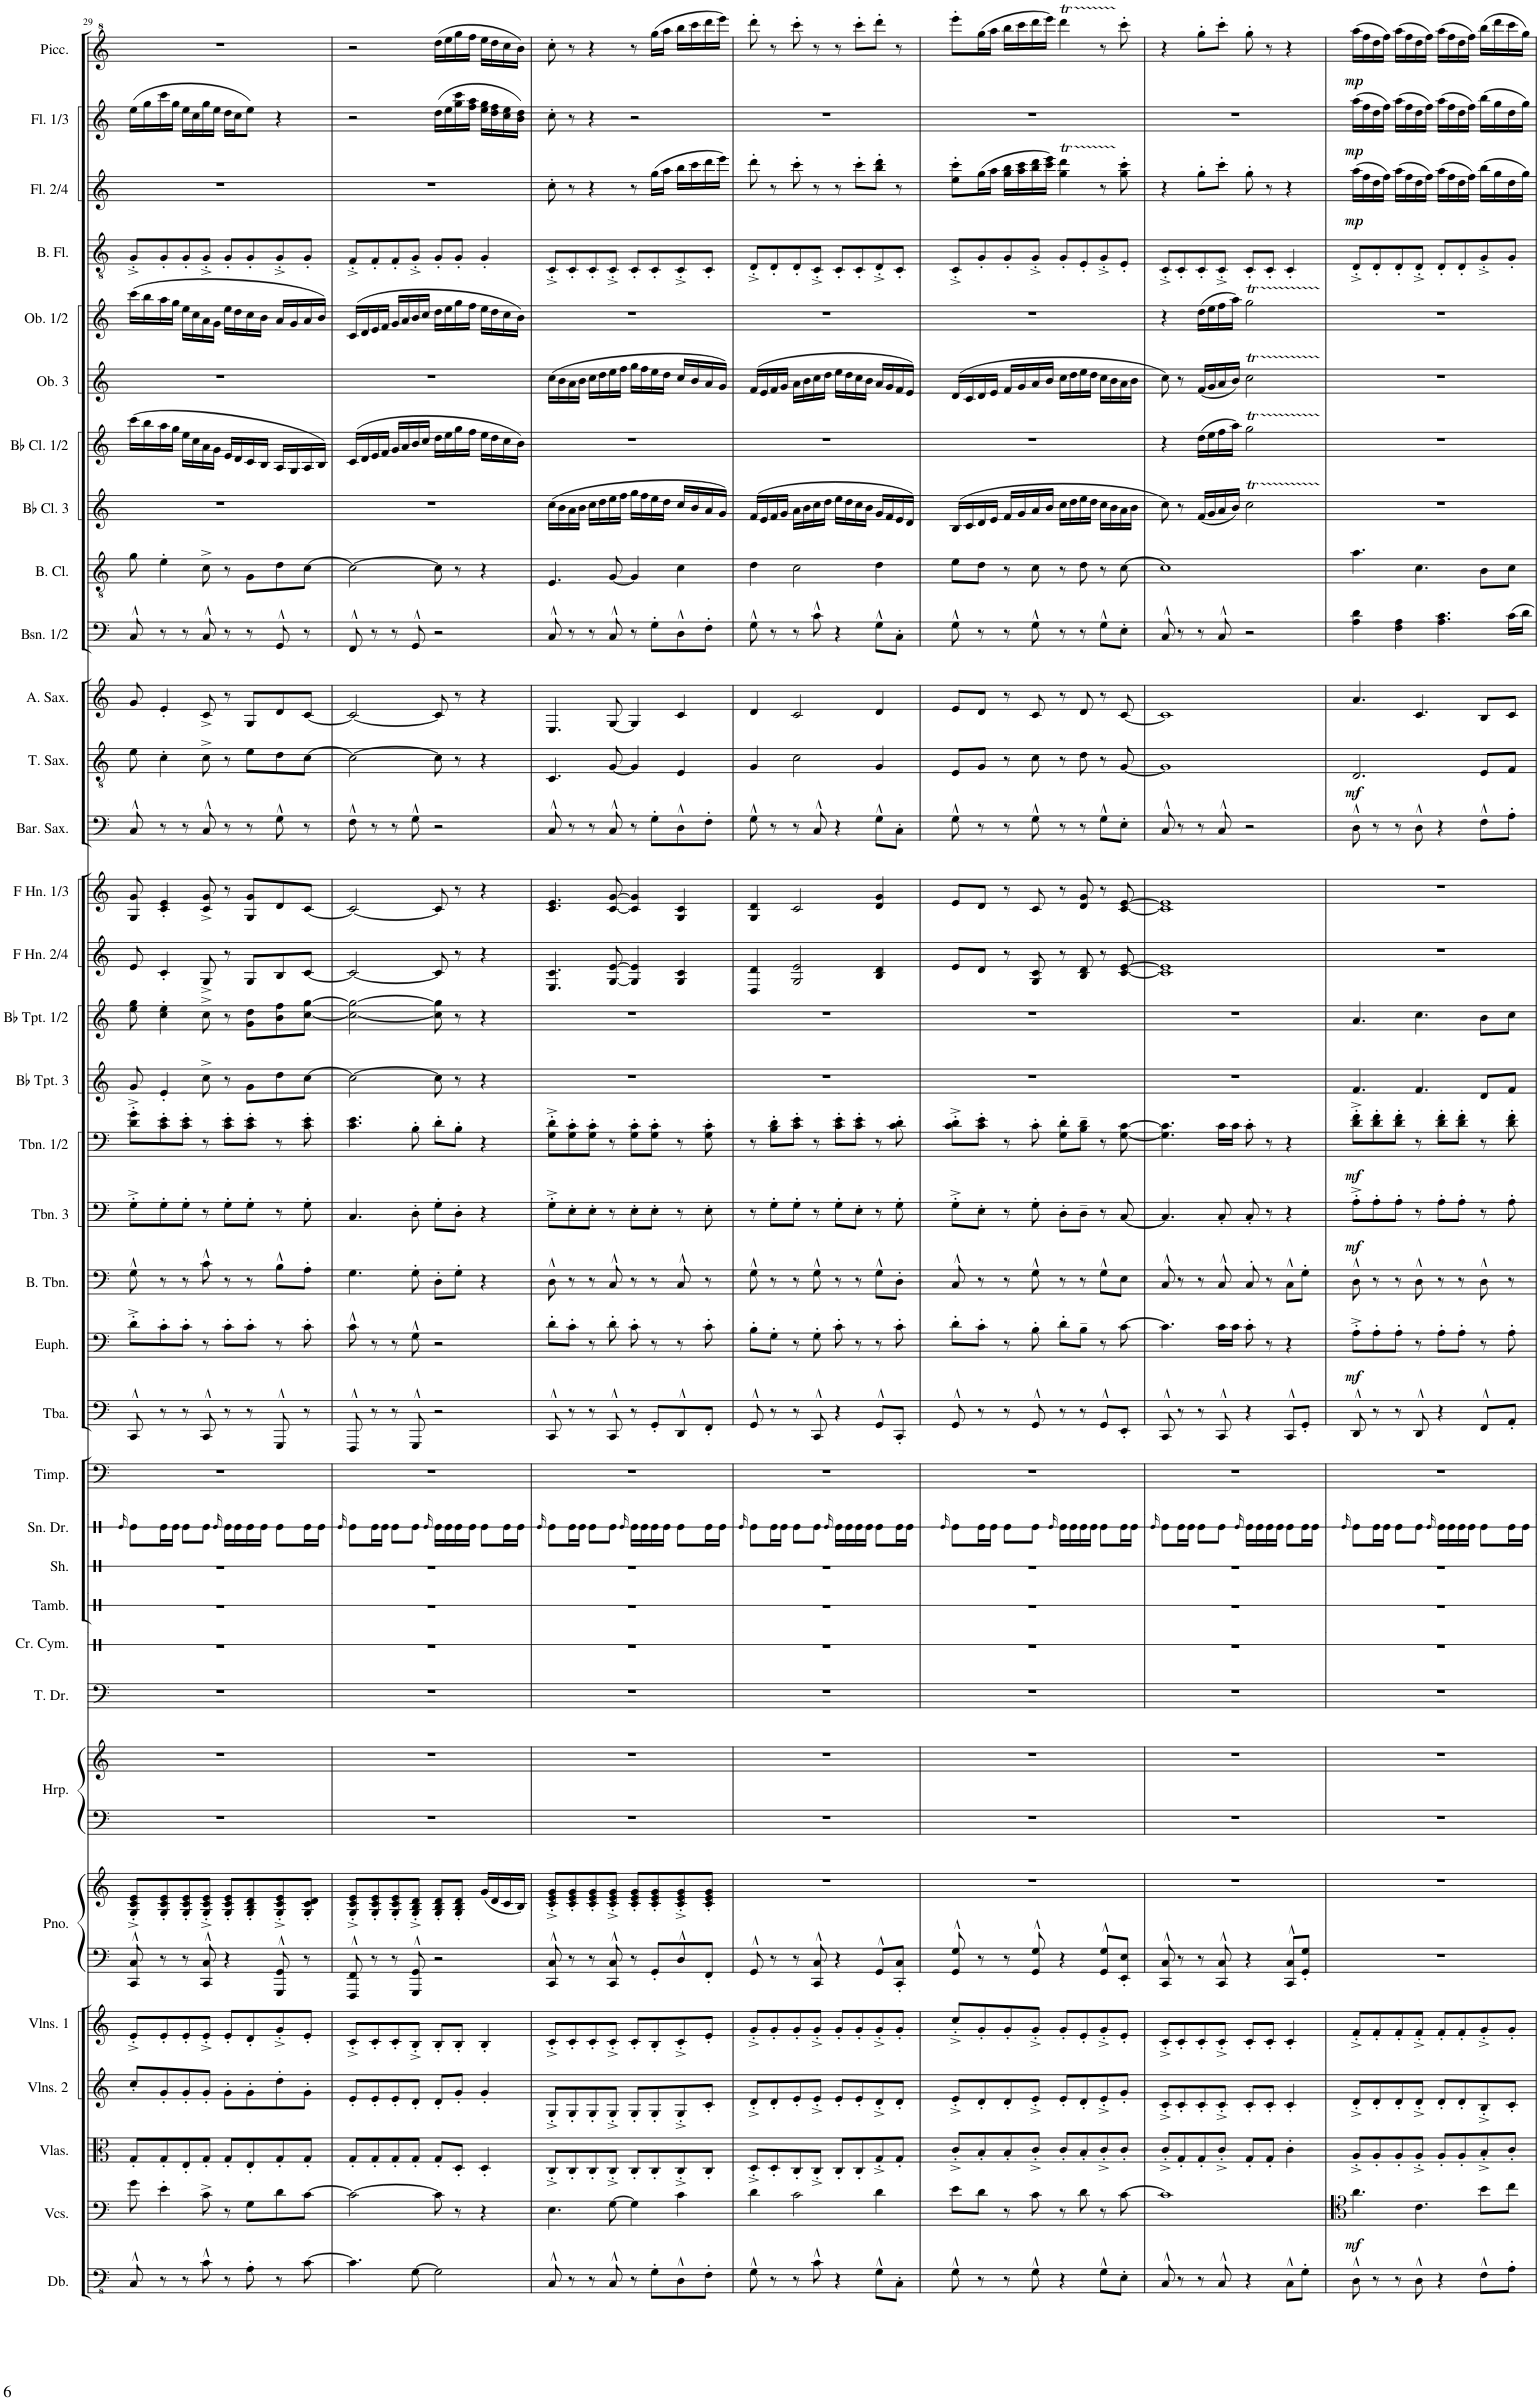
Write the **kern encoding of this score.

**kern	**kern	**dynam	**kern	**kern	**kern	**kern	**kern	**kern	**kern	**kern	**kern	**kern	**kern	**kern	**kern	**kern	**kern	**dynam	**kern	**kern	**dynam	**kern	**dynam	**kern	**kern	**kern	**kern	**kern	**kern	**dynam	**kern	**kern	**kern	**kern	**kern	**kern	**kern	**kern	**kern	**dynam	**kern	**dynam	**kern	**dynam
*part35	*part34	*part34	*part33	*part32	*part31	*part30	*part30	*part29	*part29	*part28	*part27	*part26	*part25	*part24	*part23	*part22	*part21	*part21	*part20	*part19	*part19	*part18	*part18	*part17	*part16	*part15	*part14	*part13	*part12	*part12	*part11	*part10	*part9	*part8	*part7	*part6	*part5	*part4	*part3	*part3	*part2	*part2	*part1	*part1
*staff37	*staff36	*staff36	*staff35	*staff34	*staff33	*staff32	*staff31	*staff30	*staff29	*staff28	*staff27	*staff26	*staff25	*staff24	*staff23	*staff22	*staff21	*staff21	*staff20	*staff19	*staff19	*staff18	*staff18	*staff17	*staff16	*staff15	*staff14	*staff13	*staff12	*staff12	*staff11	*staff10	*staff9	*staff8	*staff7	*staff6	*staff5	*staff4	*staff3	*staff3	*staff2	*staff2	*staff1	*staff1
*I"Double Bass  (Opt. Electric Bass)	*I"Violoncellos	*	*I"Violas	*I"Violins 2	*I"Violins 1	*I"Piano	*	*I"Harp	*	*I"Taiko Drums	*I"Crash Cymbal	*I"Tambourine	*I"Shaker	*I"Snare Drum	*I"Timpani	*I"Tuba	*I"Euphonium	*	*I"Bass Trombone	*I"Trombone 3	*	*I"Trombone 1/2	*	*I"Bb Trumpet 3	*I"Bb Trumpet 1/2	*I"F Horn 2/4	*I"F Horn 1/3	*I"Baritone Saxophone	*I"Tenor Saxophone	*	*I"Alto Saxophone	*I"Bassoon 1/2	*I"Bass Clarinet	*I"Bb Clarinet 3	*I"Bb Clarinet 1/2	*I"Oboe 3	*I"Oboe 1/2	*I"Bass Flute	*I"Flute 2/4	*	*I"Flute 1/3	*	*I"Piccolo	*
*I'Db.	*I'Vcs.	*	*I'Vlas.	*I'Vlns. 2	*I'Vlns. 1	*I'Pno.	*	*I'Hrp.	*	*I'T. Dr.	*I'Cr. Cym.	*I'Tamb.	*I'Sh.	*I'Sn. Dr.	*I'Timp.	*I'Tba.	*I'Euph.	*	*I'B. Tbn.	*I'Tbn. 3	*	*I'Tbn. 1/2	*	*I'Bb Tpt. 3	*I'Bb Tpt. 1/2	*I'F Hn. 2/4	*I'F Hn. 1/3	*I'Bar. Sax.	*I'T. Sax.	*	*I'A. Sax.	*I'Bsn. 1/2	*I'B. Cl.	*I'Bb Cl. 3	*I'Bb Cl. 1/2	*I'Ob. 3	*I'Ob. 1/2	*I'B. Fl.	*I'Fl. 2/4	*	*I'Fl. 1/3	*	*I'Picc.	*
!!LO:PB:g=z
*clefFv4	*clefF4	*	*clefC3	*clefG2	*clefG2	*clefF4	*clefG2	*clefF4	*clefG2	*clefF4	*clefX	*clefX	*clefX	*clefX	*clefF4	*clefF4	*clefF4	*	*clefF4	*clefF4	*	*clefF4	*	*clefG2	*clefG2	*clefG2	*clefG2	*clefF4	*clefGv2	*	*clefG2	*clefF4	*clefGv2	*clefG2	*clefG2	*clefG2	*clefG2	*clefGv2	*clefG2	*	*clefG2	*	*clefG^2	*
*	*	*	*	*	*	*	*	*	*	*	*	*	*	*	*	*	*	*	*	*	*	*	*	*ITrd1c2	*ITrd1c2	*ITrd4c7	*ITrd4c7	*ITrd12c21	*ITrd8c14	*	*ITrd5c9	*	*ITrd8c14	*ITrd1c2	*ITrd1c2	*	*	*	*	*	*	*	*ITrd-7c-12	*
*k[]	*k[]	*	*k[]	*k[]	*k[]	*k[]	*k[]	*k[]	*k[]	*k[]	*k[]	*k[]	*k[]	*k[]	*k[]	*k[]	*k[]	*	*k[]	*k[]	*	*k[]	*	*k[]	*k[]	*k[]	*k[]	*k[]	*k[]	*	*k[]	*k[]	*k[]	*k[]	*k[]	*k[]	*k[]	*k[]	*k[]	*	*k[]	*	*k[]	*
*M4/4	*M4/4	*	*M4/4	*M4/4	*M4/4	*M4/4	*M4/4	*M4/4	*M4/4	*M4/4	*M4/4	*M4/4	*M4/4	*M4/4	*M4/4	*M4/4	*M4/4	*	*M4/4	*M4/4	*	*M4/4	*	*M4/4	*M4/4	*M4/4	*M4/4	*M4/4	*M4/4	*	*M4/4	*M4/4	*M4/4	*M4/4	*M4/4	*M4/4	*M4/4	*M4/4	*M4/4	*	*M4/4	*	*M4/4	*
=29	=29	=29	=29	=29	=29	=29	=29	=29	=29	=29	=29	=29	=29	=29	=29	=29	=29	=29	=29	=29	=29	=29	=29	=29	=29	=29	=29	=29	=29	=29	=29	=29	=29	=29	=29	=29	=29	=29	=29	=29	=29	=29	=29	=29
.	.	.	.	.	.	.	.	.	.	.	.	.	.	16qRe/	.	.	.	.	.	.	.	.	.	.	.	.	.	.	.	.	.	.	.	.	.	.	.	.	.	.	.	.	.	.
8CC^^/	8g\	.	8G'/L	8cc'/L	8e'^/L	8CC/^^ 8C/^^	8G/'^ 8c/'^ 8e/'^L	1r	1r	1r	1r	1r	1r	8Re\L	1r	8CC^^/	8d'^\L	.	8G^^\	8G'^\L	.	8d\'^ 8g\'^L	.	8g/	8ee\ 8gg\	8e/	8G/ 8g/	8C^^/	8e\	.	8g/	8C^^/	8g\	1r	(16ccc\LL	1r	(16ccc\LL	8G'^/L	1r	.	(16ee\LL	.	1r	.
.	.	.	.	.	.	.	.	.	.	.	.	.	.	.	.	.	.	.	.	.	.	.	.	.	.	.	.	.	.	.	.	.	.	.	16bb\	.	16bb\	.	.	.	16gg\	.	.	.
8r	4e'\	.	8G'/	8g'/	8e'/	8r	8G/' 8c/' 8e/'	.	.	.	.	.	.	16Re\L	.	8r	8c'\	.	8r	8G'\	.	8c\' 8e\'	.	4e'/	4cc\' 4ee\'	4c'/	4c/' 4e/'	8r	4c'\	.	4e'/	8r	4e'\	.	16aa\	.	16aa\	8G'/	.	.	16ccc\	.	.	.
.	.	.	.	.	.	.	.	.	.	.	.	.	.	16Re\JJ	.	.	.	.	.	.	.	.	.	.	.	.	.	.	.	.	.	.	.	.	16gg\JJ	.	16gg\JJ	.	.	.	16gg\JJ	.	.	.
8r	.	.	8E'/	8g'/	8e'/	8r	8G/' 8c/' 8e/'	.	.	.	.	.	.	8Re\L	.	8r	8c'\J	.	8r	8G'\J	.	8c\' 8e\'J	.	.	.	.	.	8r	.	.	.	8r	.	.	16ee\LL	.	16ee\LL	8G'/	.	.	16ee\LL	.	.	.
.	.	.	.	.	.	.	.	.	.	.	.	.	.	.	.	.	.	.	.	.	.	.	.	.	.	.	.	.	.	.	.	.	.	.	16cc\	.	16cc\	.	.	.	16cc\	.	.	.
8C^^\	8c^\	.	8G'/J	8g'/J	8e'^/J	8CC/^^ 8C/^^	8G/'^ 8c/'^ 8e/'^J	.	.	.	.	.	.	8Re\J	.	8CC^^/	8r	.	8c^^\	8r	.	8r	.	8cc^\	8cc^\	8G^/	8c/^ 8g/^	8C^^/	8c^\	.	8c^/	8C^^/	8c^\	.	16a\	.	16a\	8G'^/J	.	.	16gg\	.	.	.
.	.	.	.	.	.	.	.	.	.	.	.	.	.	.	.	.	.	.	.	.	.	.	.	.	.	.	.	.	.	.	.	.	.	.	16g\JJ	.	16g\JJ	.	.	.	16ee\JJ	.	.	.
.	.	.	.	.	.	.	.	.	.	.	.	.	.	16qRe/	.	.	.	.	.	.	.	.	.	.	.	.	.	.	.	.	.	.	.	.	.	.	.	.	.	.	.	.	.	.
8r	8r	.	8G'/L	8g'\L	8e'/L	4r	8G/' 8c/' 8e/'L	.	.	.	.	.	.	16Re\LL	.	8r	8c'\L	.	8r	8G'\L	.	8c\' 8e\'L	.	8r	8r	8r	8r	8r	8r	.	8r	8r	8r	.	16e/LL	.	16ee\LL	8G'/L	.	.	16dd\LL	.	.	.
.	.	.	.	.	.	.	.	.	.	.	.	.	.	16Re\	.	.	.	.	.	.	.	.	.	.	.	.	.	.	.	.	.	.	.	.	16d/	.	16dd\	.	.	.	16cc\J	.	.	.
8AA'\	8G\L	.	8E'/	8g'\	8d'/	.	8G/' 8B/' 8d/'	.	.	.	.	.	.	16Re\	.	8r	8c'\J	.	8r	8G'\J	.	8c\' 8e\'J	.	8g\L	8g\ 8dd\L	8G/L	8G/ 8g/L	8r	8e\L	.	8G/L	8r	8G\L	.	16c/	.	16cc\	8G'/	.	.	8ee\J)	.	.	.
.	.	.	.	.	.	.	.	.	.	.	.	.	.	16Re\JJ	.	.	.	.	.	.	.	.	.	.	.	.	.	.	.	.	.	.	.	.	16B/JJ	.	16b\JJ	.	.	.	.	.	.	.
8r	8d\	.	8G'/	8dd'\	8g'^/	8GGG/^^ 8GG/^^	8G/'^ 8c/'^ 8e/'^	.	.	.	.	.	.	8Re\L	.	8GGG^^/	8r	.	8B^^\L	8r	.	8r	.	8dd\	8b\ 8ff\	8B/	8d/	8G^^\	8d\	.	8d/	8GG^^/	8d\	.	16A/LL	.	16a/LL	8G'^/	.	.	4r	.	.	.
.	.	.	.	.	.	.	.	.	.	.	.	.	.	.	.	.	.	.	.	.	.	.	.	.	.	.	.	.	.	.	.	.	.	.	16G/	.	16g/	.	.	.	.	.	.	.
[8C\	[8c\J	.	8G'/J	8g'\J	8e'/J	8r	8G/' 8c/' 8d/'J	.	.	.	.	.	.	16Re\L	.	8r	8c'\	.	8A'\J	8G'\	.	8c\' 8e\'	.	[8cc\J	[8cc\ [8gg\J	[8c/J	[8c/J	8r	[8c\J	.	[8c/J	8r	[8c\J	.	16A/	.	16a/	8G'/J	.	.	.	.	.	.
.	.	.	.	.	.	.	.	.	.	.	.	.	.	16Re\JJ	.	.	.	.	.	.	.	.	.	.	.	.	.	.	.	.	.	.	.	.	16B/JJ)	.	16b/JJ)	.	.	.	.	.	.	.
=30	=30	=30	=30	=30	=30	=30	=30	=30	=30	=30	=30	=30	=30	=30	=30	=30	=30	=30	=30	=30	=30	=30	=30	=30	=30	=30	=30	=30	=30	=30	=30	=30	=30	=30	=30	=30	=30	=30	=30	=30	=30	=30	=30	=30
.	.	.	.	.	.	.	.	.	.	.	.	.	.	16qRe/	.	.	.	.	.	.	.	.	.	.	.	.	.	.	.	.	.	.	.	.	.	.	.	.	.	.	.	.	.	.
4.C\]	2c\_	.	8G'/L	8e'/L	8c'^/L	8FFF/^^ 8FF/^^	8G/'^ 8c/'^ 8e/'^L	1r	1r	1r	1r	1r	1r	8Re\L	1r	8FFF^^/	8c^^\	.	4.G\	4.C/	.	4.c\ 4.e\	.	2cc\_	2cc\_ 2gg\_	2c/_	2c/_	8F^^\	2c\_	.	2c/_	8FF^^/	2c\_	1r	(16c/LL	1r	(16c/LL	8F'^/L	1r	.	2r	.	2r	.
.	.	.	.	.	.	.	.	.	.	.	.	.	.	.	.	.	.	.	.	.	.	.	.	.	.	.	.	.	.	.	.	.	.	.	16d/	.	16d/	.	.	.	.	.	.	.
.	.	.	8G'/	8e'/	8c'/	8r	8G/' 8c/' 8e/'	.	.	.	.	.	.	16Re\L	.	8r	8r	.	.	.	.	.	.	.	.	.	.	8r	.	.	.	8r	.	.	16e/	.	16e/	8F'/	.	.	.	.	.	.
.	.	.	.	.	.	.	.	.	.	.	.	.	.	16Re\JJ	.	.	.	.	.	.	.	.	.	.	.	.	.	.	.	.	.	.	.	.	16f/JJ	.	16f/JJ	.	.	.	.	.	.	.
.	.	.	8G'/	8e'/	8c'/	8r	8G/' 8c/' 8e/'	.	.	.	.	.	.	8Re\L	.	8r	8r	.	.	.	.	.	.	.	.	.	.	8r	.	.	.	8r	.	.	16g/LL	.	16g/LL	8F'/	.	.	.	.	.	.
.	.	.	.	.	.	.	.	.	.	.	.	.	.	.	.	.	.	.	.	.	.	.	.	.	.	.	.	.	.	.	.	.	.	.	16a/	.	16a/	.	.	.	.	.	.	.
[8GG\	.	.	8G'/J	8d'/J	8B'^/J	8GGG/^^ 8GG/^^	8G/'^ 8B/'^ 8d/'^J	.	.	.	.	.	.	8Re\J	.	8GGG^^/	8G^^\	.	8G'\	8D'\	.	8B'\	.	.	.	.	.	8G^^\	.	.	.	8GG^^/	.	.	16b/	.	16b/	8G'^/J	.	.	.	.	.	.
.	.	.	.	.	.	.	.	.	.	.	.	.	.	.	.	.	.	.	.	.	.	.	.	.	.	.	.	.	.	.	.	.	.	.	16cc/JJ	.	16cc/JJ	.	.	.	.	.	.	.
.	.	.	.	.	.	.	.	.	.	.	.	.	.	16qRe/	.	.	.	.	.	.	.	.	.	.	.	.	.	.	.	.	.	.	.	.	.	.	.	.	.	.	.	.	.	.
2GG\]	8c\]	.	8G'/L	8d'/L	8B'/L	2r	8G/' 8B/' 8d/'L	.	.	.	.	.	.	16Re\LL	.	2r	2r	.	8D'\L	8G'\L	.	8d'\L	.	8cc\]	8cc\] 8gg\]	8c/]	8c/]	2r	8c\]	.	8c/]	2r	8c\]	.	16dd\LL	.	16dd\LL	8G'/L	.	.	(16dd\LL	.	(16ddd\LL	.
.	.	.	.	.	.	.	.	.	.	.	.	.	.	16Re\	.	.	.	.	.	.	.	.	.	.	.	.	.	.	.	.	.	.	.	.	16ee\	.	16ee\	.	.	.	16ee\	.	16eee\	.
.	8r	.	8D'/J	8g'/J	8B'/J	.	8G/' 8B/' 8d/'J	.	.	.	.	.	.	16Re\	.	.	.	.	8G'\J	8D'\J	.	8B'\J	.	8r	8r	8r	8r	.	8r	.	8r	.	8r	.	16gg\	.	16gg\	8G'/J	.	.	16gg\ 16ccc\	.	16ggg\	.
.	.	.	.	.	.	.	.	.	.	.	.	.	.	16Re\JJ	.	.	.	.	.	.	.	.	.	.	.	.	.	.	.	.	.	.	.	.	16ff\JJ	.	16ff\JJ	.	.	.	16ff\ 16aa\JJ	.	16fff\JJ	.
.	4r	.	4D'/	4g'/	4B'/	.	(16g/LL	.	.	.	.	.	.	8Re\L	.	.	.	.	4r	4r	.	4r	.	4r	4r	4r	4r	.	4r	.	4r	.	4r	.	16ee\LL	.	16ee\LL	4G'/	.	.	16ee\ 16gg\LL	.	16eee\LL	.
.	.	.	.	.	.	.	16d/	.	.	.	.	.	.	.	.	.	.	.	.	.	.	.	.	.	.	.	.	.	.	.	.	.	.	.	16dd\	.	16dd\	.	.	.	16dd\ 16ff\	.	16ddd\	.
.	.	.	.	.	.	.	16c/	.	.	.	.	.	.	16Re\L	.	.	.	.	.	.	.	.	.	.	.	.	.	.	.	.	.	.	.	.	16cc\	.	16cc\	.	.	.	16cc\ 16ee\	.	16ccc\	.
.	.	.	.	.	.	.	16B/JJ)	.	.	.	.	.	.	16Re\JJ	.	.	.	.	.	.	.	.	.	.	.	.	.	.	.	.	.	.	.	.	16b\JJ)	.	16b\JJ)	.	.	.	16b\ 16dd\JJ)	.	16bb\JJ)	.
=31	=31	=31	=31	=31	=31	=31	=31	=31	=31	=31	=31	=31	=31	=31	=31	=31	=31	=31	=31	=31	=31	=31	=31	=31	=31	=31	=31	=31	=31	=31	=31	=31	=31	=31	=31	=31	=31	=31	=31	=31	=31	=31	=31	=31
.	.	.	.	.	.	.	.	.	.	.	.	.	.	16qRe/	.	.	.	.	.	.	.	.	.	.	.	.	.	.	.	.	.	.	.	.	.	.	.	.	.	.	.	.	.	.
8CC^^/	4.E\	.	8C'^/L	8G'^/L	8c'^/L	8CC/^^ 8C/^^	8c/'^ 8e/'^ 8g/'^L	1r	1r	1r	1r	1r	1r	8Re\L	1r	8CC^^/	8d'\L	.	8D^^\	8G'^\L	.	8G\'^ 8d\'^L	.	1r	1r	4.E/ 4.c/	4.c/ 4.e/	8C^^/	4.C/	.	4.E/	8C^^/	4.E/	(16cc\LL	1r	(16cc\LL	1r	8C'^/L	8cc'\	.	8cc'\	.	8ccc'\	.
.	.	.	.	.	.	.	.	.	.	.	.	.	.	.	.	.	.	.	.	.	.	.	.	.	.	.	.	.	.	.	.	.	.	16b\	.	16b\	.	.	.	.	.	.	.	.
8r	.	.	8C'/	8G'/	8c'/	8r	8c/' 8e/' 8g/'	.	.	.	.	.	.	16Re\L	.	8r	8c'\J	.	8r	8E'\	.	8G\' 8c\'	.	.	.	.	.	8r	.	.	.	8r	.	16a\	.	16a\	.	8C'/	8r	.	8r	.	8r	.
.	.	.	.	.	.	.	.	.	.	.	.	.	.	16Re\JJ	.	.	.	.	.	.	.	.	.	.	.	.	.	.	.	.	.	.	.	16b\JJ	.	16b\JJ	.	.	.	.	.	.	.	.
8r	.	.	8C'/	8G'/	8c'/	8r	8c/' 8e/' 8g/'	.	.	.	.	.	.	8Re\L	.	8r	8r	.	8r	8E'\J	.	8G\' 8c\'J	.	.	.	.	.	8r	.	.	.	8r	.	16cc\LL	.	16cc\LL	.	8C'/	4r	.	4r	.	4r	.
.	.	.	.	.	.	.	.	.	.	.	.	.	.	.	.	.	.	.	.	.	.	.	.	.	.	.	.	.	.	.	.	.	.	16dd\	.	16dd\	.	.	.	.	.	.	.	.
8CC^^/	[8G\	.	8C'^/J	8G'^/J	8c'^/J	8CC/^^ 8C/^^	8c/'^ 8e/'^ 8g/'^J	.	.	.	.	.	.	8Re\J	.	8CC^^/	8d'\	.	8C^^/	8r	.	8r	.	.	.	[8G/ [8e/	[8c/ [8g/	8C^^/	[8G/	.	[8G/	8C^^/	[8G/	16ee\	.	16ee\	.	8C'^/J	.	.	.	.	.	.
.	.	.	.	.	.	.	.	.	.	.	.	.	.	.	.	.	.	.	.	.	.	.	.	.	.	.	.	.	.	.	.	.	.	16ff\JJ	.	16ff\JJ	.	.	.	.	.	.	.	.
.	.	.	.	.	.	.	.	.	.	.	.	.	.	16qRe/	.	.	.	.	.	.	.	.	.	.	.	.	.	.	.	.	.	.	.	.	.	.	.	.	.	.	.	.	.	.
8r	4G\]	.	8C'/L	8G'/L	8c'/L	8r	8c/' 8e/' 8g/'L	.	.	.	.	.	.	16Re\LL	.	8r	8c'\	.	8r	8E'\L	.	8G\' 8c\'L	.	.	.	4G/] 4e/]	4c/] 4g/]	8r	4G/]	.	4G/]	8r	4G/]	16gg\LL	.	16gg\LL	.	8C'/L	8r	.	2r	.	8r	.
.	.	.	.	.	.	.	.	.	.	.	.	.	.	16Re\	.	.	.	.	.	.	.	.	.	.	.	.	.	.	.	.	.	.	.	16ff\	.	16ff\	.	.	.	.	.	.	.	.
8GG'\L	.	.	8C'/	8G'/	8B'/	8GG'/L	8c/' 8e/' 8g/'	.	.	.	.	.	.	16Re\	.	8GG'/L	8r	.	8r	8E'\J	.	8G\' 8c\'J	.	.	.	.	.	8G'\L	.	.	.	8G'\L	.	16ee\	.	16ee\	.	8C'/	(16gg\LL	.	.	.	(16ggg\LL	.
.	.	.	.	.	.	.	.	.	.	.	.	.	.	16Re\JJ	.	.	.	.	.	.	.	.	.	.	.	.	.	.	.	.	.	.	.	16dd\JJ	.	16dd\JJ	.	.	16aa\JJ	.	.	.	16aaa\JJ	.
8DD^^\	4c\	.	8C'^/	8G'^/	8c'^/	8D^^/	8c/'^ 8e/'^ 8g/'^	.	.	.	.	.	.	8Re\L	.	8DD^^/	8r	.	8C^^/	8r	.	8r	.	.	.	4G/ 4c/	4G/ 4c/	8D^^\	4E/	.	4c/	8D^^\	4c\	16cc/LL	.	16cc/LL	.	8C'^/	16bb\LL	.	.	.	16bbb\LL	.
.	.	.	.	.	.	.	.	.	.	.	.	.	.	.	.	.	.	.	.	.	.	.	.	.	.	.	.	.	.	.	.	.	.	16b/	.	16b/	.	.	16ccc\	.	.	.	16cccc\	.
8FF'\J	.	.	8C'/J	8c'/J	8e'/J	8FF'/J	8c/' 8e/' 8g/'J	.	.	.	.	.	.	16Re\L	.	8FF'/J	8c'\	.	8r	8E'\	.	8G\' 8c\'	.	.	.	.	.	8F'\J	.	.	.	8F'\J	.	16a/	.	16a/	.	8C'/J	16ddd\	.	.	.	16dddd\	.
.	.	.	.	.	.	.	.	.	.	.	.	.	.	16Re\JJ	.	.	.	.	.	.	.	.	.	.	.	.	.	.	.	.	.	.	.	16g/JJ)	.	16g/JJ)	.	.	16eee\JJ)	.	.	.	16eeee\JJ)	.
=32	=32	=32	=32	=32	=32	=32	=32	=32	=32	=32	=32	=32	=32	=32	=32	=32	=32	=32	=32	=32	=32	=32	=32	=32	=32	=32	=32	=32	=32	=32	=32	=32	=32	=32	=32	=32	=32	=32	=32	=32	=32	=32	=32	=32
.	.	.	.	.	.	.	.	.	.	.	.	.	.	16qRe/	.	.	.	.	.	.	.	.	.	.	.	.	.	.	.	.	.	.	.	.	.	.	.	.	.	.	.	.	.	.
8GG^^\	4d\	.	8D'^/L	8d'^/L	8g'^/L	8GG^^/	1r	1r	1r	1r	1r	1r	1r	8Re\L	1r	8GG^^/	8B'\L	.	8G^^\	8r	.	8r	.	1r	1r	4D/ 4d/	4G/ 4d/	8G^^\	4G/	.	4d/	8G^^\	4d\	(16f/LL	1r	(16f/LL	1r	8D'^/L	8ddd'\	.	1r	.	8dddd'\	.
.	.	.	.	.	.	.	.	.	.	.	.	.	.	.	.	.	.	.	.	.	.	.	.	.	.	.	.	.	.	.	.	.	.	16e/	.	16e/	.	.	.	.	.	.	.	.
8r	.	.	8D'/	8d'/	8g'/	8r	.	.	.	.	.	.	.	16Re\L	.	8r	8G'\J	.	8r	8G'\L	.	8B\' 8d\'L	.	.	.	.	.	8r	.	.	.	8r	.	16f/	.	16f/	.	8D'/	8r	.	.	.	8r	.
.	.	.	.	.	.	.	.	.	.	.	.	.	.	16Re\JJ	.	.	.	.	.	.	.	.	.	.	.	.	.	.	.	.	.	.	.	16g/JJ	.	16g/JJ	.	.	.	.	.	.	.	.
8r	2c\	.	8C'/	8e'/	8g'/	8r	.	.	.	.	.	.	.	8Re\L	.	8r	8r	.	8r	8G'\J	.	8c\' 8e\'J	.	.	.	2G/ 2e/	2c/	8r	2c\	.	2c/	8r	2c\	16a\LL	.	16a\LL	.	8D'/	8ccc'\	.	.	.	8cccc'\	.
.	.	.	.	.	.	.	.	.	.	.	.	.	.	.	.	.	.	.	.	.	.	.	.	.	.	.	.	.	.	.	.	.	.	16b\	.	16b\	.	.	.	.	.	.	.	.
8C^^\	.	.	8C'^/J	8e'^/J	8g'^/J	8CC/^^ 8C/^^	.	.	.	.	.	.	.	8Re\J	.	8CC^^/	8G'\	.	8G^^\	8r	.	8r	.	.	.	.	.	8C^^/	.	.	.	8c^^\	.	16cc\	.	16cc\	.	8C'^/J	8r	.	.	.	8r	.
.	.	.	.	.	.	.	.	.	.	.	.	.	.	.	.	.	.	.	.	.	.	.	.	.	.	.	.	.	.	.	.	.	.	16dd\JJ	.	16dd\JJ	.	.	.	.	.	.	.	.
.	.	.	.	.	.	.	.	.	.	.	.	.	.	16qRe/	.	.	.	.	.	.	.	.	.	.	.	.	.	.	.	.	.	.	.	.	.	.	.	.	.	.	.	.	.	.
4r	.	.	8C'/L	8e'/L	8g'/L	4r	.	.	.	.	.	.	.	16Re\LL	.	4r	8c'\	.	8r	8G'\L	.	8c\' 8e\'L	.	.	.	.	.	4r	.	.	.	4r	.	16ee\LL	.	16ee\LL	.	8C'/L	8r	.	.	.	8r	.
.	.	.	.	.	.	.	.	.	.	.	.	.	.	16Re\	.	.	.	.	.	.	.	.	.	.	.	.	.	.	.	.	.	.	.	16dd\	.	16dd\	.	.	.	.	.	.	.	.
.	.	.	8C'/	8e'/	8g'/	.	.	.	.	.	.	.	.	16Re\	.	.	8r	.	8r	8E'\J	.	8c\' 8e\'J	.	.	.	.	.	.	.	.	.	.	.	16cc\	.	16cc\	.	8C'/	8ccc'\L	.	.	.	8cccc'\L	.
.	.	.	.	.	.	.	.	.	.	.	.	.	.	16Re\JJ	.	.	.	.	.	.	.	.	.	.	.	.	.	.	.	.	.	.	.	16b\JJ	.	16b\JJ	.	.	.	.	.	.	.	.
8GG^^\L	4d\	.	8G'^/	8d'^/	8g'^/	8GG^^/L	.	.	.	.	.	.	.	8Re\L	.	8GG^^/L	8r	.	8G^^\L	8r	.	8r	.	.	.	4B/ 4d/	4d/ 4g/	8G^^\L	4G/	.	4d/	8G^^\L	4d\	16g/LL	.	16a/LL	.	8D'^/	8bb\' 8ddd\'J	.	.	.	8dddd'\J	.
.	.	.	.	.	.	.	.	.	.	.	.	.	.	.	.	.	.	.	.	.	.	.	.	.	.	.	.	.	.	.	.	.	.	16f/	.	16g/	.	.	.	.	.	.	.	.
8CC'\J	.	.	8G'/J	8d'/J	8g'/J	8CC/' 8C/'J	.	.	.	.	.	.	.	16Re\L	.	8CC'/J	8c'\	.	8D'\J	8G'\	.	8c\' 8d\'	.	.	.	.	.	8C'\J	.	.	.	8C'\J	.	16e/	.	16f/	.	8C'/J	8r	.	.	.	8r	.
.	.	.	.	.	.	.	.	.	.	.	.	.	.	16Re\JJ	.	.	.	.	.	.	.	.	.	.	.	.	.	.	.	.	.	.	.	16d/JJ)	.	16e/JJ)	.	.	.	.	.	.	.	.
=33	=33	=33	=33	=33	=33	=33	=33	=33	=33	=33	=33	=33	=33	=33	=33	=33	=33	=33	=33	=33	=33	=33	=33	=33	=33	=33	=33	=33	=33	=33	=33	=33	=33	=33	=33	=33	=33	=33	=33	=33	=33	=33	=33	=33
.	.	.	.	.	.	.	.	.	.	.	.	.	.	16qRe/	.	.	.	.	.	.	.	.	.	.	.	.	.	.	.	.	.	.	.	.	.	.	.	.	.	.	.	.	.	.
8GG^^\	8e\L	.	8c'^/L	8e'^/L	8cc'^/L	8GG/^^ 8G/^^	1r	1r	1r	1r	1r	1r	1r	8Re\L	1r	8GG^^/	8d'\L	.	8C^^/	8G'^\L	.	8c\'^ 8d\'^L	.	1r	1r	8e/L	8e/L	8G^^\	8E/L	.	8e/L	8G^^\	8e\L	(16B/LL	1r	(16d/LL	1r	8C'^/L	8ee\' 8ccc\'L	.	1r	.	8eeee'\L	.
.	.	.	.	.	.	.	.	.	.	.	.	.	.	.	.	.	.	.	.	.	.	.	.	.	.	.	.	.	.	.	.	.	.	16c/	.	16c/	.	.	.	.	.	.	.	.
8r	8d\J	.	8B'/	8d'/	8g'/	8r	.	.	.	.	.	.	.	16Re\L	.	8r	8c'\J	.	8r	8E'\J	.	8c\' 8e\'J	.	.	.	8d/J	8d/J	8r	8G/J	.	8d/J	8r	8d\J	16d/	.	16d/	.	8G'/	(16gg\L	.	.	.	(16ggg\L	.
.	.	.	.	.	.	.	.	.	.	.	.	.	.	16Re\JJ	.	.	.	.	.	.	.	.	.	.	.	.	.	.	.	.	.	.	.	16e/JJ	.	16e/JJ	.	.	16aa\JJ	.	.	.	16aaa\JJ	.
8r	8r	.	8B'/	8d'/	8g'/	8r	.	.	.	.	.	.	.	8Re\L	.	8r	8r	.	8r	8r	.	8r	.	.	.	8r	8r	8r	8r	.	8r	8r	8r	16f/LL	.	16f/LL	.	8G'/	16gg\ 16bb\LL	.	.	.	16bbb\LL	.
.	.	.	.	.	.	.	.	.	.	.	.	.	.	.	.	.	.	.	.	.	.	.	.	.	.	.	.	.	.	.	.	.	.	16g/	.	16g/	.	.	16aa\ 16ccc\	.	.	.	16cccc\	.
8GG^^\	8c\	.	8c'^/J	8e'^/J	8g'^/J	8GG/^^ 8G/^^	.	.	.	.	.	.	.	8Re\J	.	8GG^^/	8B'\	.	8G^^\	8G'\	.	8c'\	.	.	.	8G/ 8c/	8c/	8G^^\	8c\	.	8c/	8G^^\	8c\	16a/	.	16a/	.	8G'^/J	16bb\ 16ddd\	.	.	.	16dddd\	.
.	.	.	.	.	.	.	.	.	.	.	.	.	.	.	.	.	.	.	.	.	.	.	.	.	.	.	.	.	.	.	.	.	.	16b/JJ	.	16b/JJ	.	.	16ccc\ 16eee\JJ)	.	.	.	16eeee\JJ)	.
.	.	.	.	.	.	.	.	.	.	.	.	.	.	16qRe/	.	.	.	.	.	.	.	.	.	.	.	.	.	.	.	.	.	.	.	.	.	.	.	.	.	.	.	.	.	.
4r	8r	.	8c'/L	8e'/L	8g'/L	4r	.	.	.	.	.	.	.	16Re\LL	.	8r	8d'\L	.	8r	8D'\L	.	8G\' 8d\'L	.	.	.	8r	8r	8r	8r	.	8r	8r	8r	16cc\LL	.	16cc\LL	.	8G'/L	4gg\T 4ddd\T	.	.	.	4ddddT\	.
.	.	.	.	.	.	.	.	.	.	.	.	.	.	16Re\	.	.	.	.	.	.	.	.	.	.	.	.	.	.	.	.	.	.	.	16dd\	.	16dd\	.	.	.	.	.	.	.	.
.	8d\	.	8B'/	8d'/	8e'/	.	.	.	.	.	.	.	.	16Re\	.	8r	8B~\J	.	8r	8D~\J	.	8B\~ 8d\~J	.	.	.	8B/ 8d/	8d/ 8g/	8r	8d\	.	8d/	8r	8d\	16ee\	.	16ee\	.	8E'/	.	.	.	.	.	.
.	.	.	.	.	.	.	.	.	.	.	.	.	.	16Re\JJ	.	.	.	.	.	.	.	.	.	.	.	.	.	.	.	.	.	.	.	16dd\JJ	.	16dd\JJ	.	.	.	.	.	.	.	.
8GG^^\L	8r	.	8c'^/	8e'^/	8g'^/	8GG/^^ 8G/^^L	.	.	.	.	.	.	.	8Re\L	.	8GG^^/L	8r	.	8G^^\L	8r	.	8r	.	.	.	8r	8r	8G^^\L	8r	.	8r	8G^^\L	8r	16cc\LL	.	16cc\LL	.	8G'^/	8r	.	.	.	8r	.
.	.	.	.	.	.	.	.	.	.	.	.	.	.	.	.	.	.	.	.	.	.	.	.	.	.	.	.	.	.	.	.	.	.	16b\	.	16b\	.	.	.	.	.	.	.	.
8EE'\J	[8c\	.	8c'/J	8g'/J	8e'/J	8EE/' 8E/'J	.	.	.	.	.	.	.	16Re\L	.	8EE'/J	[8c\	.	8E\J	[8C/	.	[8G\ [8c\	.	.	.	[8c/ [8e/	[8c/ [8e/	8E'\J	[8G/	.	[8c/	8E'\J	[8c\	16a\	.	16a\	.	8E'/J	8gg\' 8ccc\'	.	.	.	8cccc'\	.
.	.	.	.	.	.	.	.	.	.	.	.	.	.	16Re\JJ	.	.	.	.	.	.	.	.	.	.	.	.	.	.	.	.	.	.	.	16b\JJ	.	16b\JJ	.	.	.	.	.	.	.	.
=34	=34	=34	=34	=34	=34	=34	=34	=34	=34	=34	=34	=34	=34	=34	=34	=34	=34	=34	=34	=34	=34	=34	=34	=34	=34	=34	=34	=34	=34	=34	=34	=34	=34	=34	=34	=34	=34	=34	=34	=34	=34	=34	=34	=34
.	.	.	.	.	.	.	.	.	.	.	.	.	.	16qRe/	.	.	.	.	.	.	.	.	.	.	.	.	.	.	.	.	.	.	.	.	.	.	.	.	.	.	.	.	.	.
8CC^^/	1c]	.	8c'^/L	8c'^/L	8c'^/L	8CC/^^ 8C/^^	1r	1r	1r	1r	1r	1r	1r	8Re\L	1r	8CC^^/	4.c\]	.	8C^^/	4.C/]	.	4.G\] 4.c\]	.	1r	1r	1c] 1e]	1c] 1e]	8C^^/	1G]	.	1c]	8C^^/	1c]	8cc\)	4r	8cc\)	4r	8C'^/L	4r	.	1r	.	4r	.
8r	.	.	8G'/	8c'/	8c'/	8r	.	.	.	.	.	.	.	16Re\L	.	8r	.	.	8r	.	.	.	.	.	.	.	.	8r	.	.	.	8r	.	8r	.	8r	.	8C'/	.	.	.	.	.	.
.	.	.	.	.	.	.	.	.	.	.	.	.	.	16Re\JJ	.	.	.	.	.	.	.	.	.	.	.	.	.	.	.	.	.	.	.	.	.	.	.	.	.	.	.	.	.	.
8r	.	.	8G'/	8c'/	8c'/	8r	.	.	.	.	.	.	.	8Re\L	.	8r	.	.	8r	.	.	.	.	.	.	.	.	8r	.	.	.	8r	.	(16f/LL	(16dd\LL	(16f/LL	(16dd\LL	8C'/	8gg'\L	.	.	.	8ggg'\L	.
.	.	.	.	.	.	.	.	.	.	.	.	.	.	.	.	.	.	.	.	.	.	.	.	.	.	.	.	.	.	.	.	.	.	16g/	16ee\	16g/	16ee\	.	.	.	.	.	.	.
8CC^^/	.	.	8c'^/J	8c'^/J	8c'^/J	8CC/^^ 8C/^^	.	.	.	.	.	.	.	8Re\J	.	8CC^^/	16c\LL	.	8C^^/	8C'/	.	16c\LL	.	.	.	.	.	8C^^/	.	.	.	8C^^/	.	16a/	16ff\	16a/	16ff\	8C'^/J	8ccc'\J	.	.	.	8cccc'\J	.
.	.	.	.	.	.	.	.	.	.	.	.	.	.	.	.	.	16c\JJ	.	.	.	.	16c\JJ	.	.	.	.	.	.	.	.	.	.	.	16b/JJ)	16aa\JJ)	16b/JJ)	16aa\JJ)	.	.	.	.	.	.	.
.	.	.	.	.	.	.	.	.	.	.	.	.	.	16qRe/	.	.	.	.	.	.	.	.	.	.	.	.	.	.	.	.	.	.	.	.	.	.	.	.	.	.	.	.	.	.
4r	.	.	8G'/L	8c'/L	8c'/L	4r	.	.	.	.	.	.	.	16Re\LL	.	4r	8c'\	.	8C'>/	8C'/	.	8c'\	.	.	.	.	.	2r	.	.	.	2r	.	2ccT\	2ggT\	2ccT\	2ggT\	8C'/L	8gg'\	.	.	.	8ggg'\	.
.	.	.	.	.	.	.	.	.	.	.	.	.	.	16Re\	.	.	.	.	.	.	.	.	.	.	.	.	.	.	.	.	.	.	.	.	.	.	.	.	.	.	.	.	.	.
.	.	.	8G'/J	8c'/J	8c'/J	.	.	.	.	.	.	.	.	16Re\	.	.	8r	.	8r	8r	.	8r	.	.	.	.	.	.	.	.	.	.	.	.	.	.	.	8C'/J	8r	.	.	.	8r	.
.	.	.	.	.	.	.	.	.	.	.	.	.	.	16Re\JJ	.	.	.	.	.	.	.	.	.	.	.	.	.	.	.	.	.	.	.	.	.	.	.	.	.	.	.	.	.	.
8CC^^\L	.	.	4c'\	4c'/	4c'/	8CC/^^ 8C/^^L	.	.	.	.	.	.	.	8Re\L	.	8CC^^/L	4r	.	8C^^\L	4r	.	4r	.	.	.	.	.	.	.	.	.	.	.	.	.	.	.	4C'/	4r	.	.	.	4r	.
8GG'\J	.	.	.	.	.	8GG/' 8G/'J	.	.	.	.	.	.	.	16Re\L	.	8GG'/J	.	.	8G'\J	.	.	.	.	.	.	.	.	.	.	.	.	.	.	.	.	.	.	.	.	.	.	.	.	.
.	.	.	.	.	.	.	.	.	.	.	.	.	.	16Re\JJ	.	.	.	.	.	.	.	.	.	.	.	.	.	.	.	.	.	.	.	.	.	.	.	.	.	.	.	.	.	.
=35	=35	=35	=35	=35	=35	=35	=35	=35	=35	=35	=35	=35	=35	=35	=35	=35	=35	=35	=35	=35	=35	=35	=35	=35	=35	=35	=35	=35	=35	=35	=35	=35	=35	=35	=35	=35	=35	=35	=35	=35	=35	=35	=35	=35
.	.	.	.	.	.	.	.	.	.	.	.	.	.	16qRe/	.	.	.	.	.	.	.	.	.	.	.	.	.	.	.	.	.	.	.	.	.	.	.	.	.	.	.	.	.	.
!	!	!LO:DY:b	!	!	!	!	!	!	!	!	!	!	!	!	!	!	!	!LO:DY:b	!	!	!LO:DY:b	!	!LO:DY:b	!	!	!	!	!	!	!LO:DY:b	!	!	!	!	!	!	!	!	!	!LO:DY:b	!	!LO:DY:b	!	!LO:DY:b
8DD^^\	4.a\	mf	8A'^/L	8d'^/L	8f'^/L	1r	1r	1r	1r	1r	1r	1r	1r	8Re\L	1r	8DD^^/	8A'^\L	mf	8D^^\	8A'^\L	mf	8d\'^ 8f\'^L	mf	4.f/	4.a/	1r	1r	8D^^\	2.D/	mf	4.a/	4A\ 4d\	4.a\	1r	1r	1r	1r	8D'^/L	(16aa\LL	mp	(16aa\LL	mp	(16aaa\LL	mp
.	.	.	.	.	.	.	.	.	.	.	.	.	.	.	.	.	.	.	.	.	.	.	.	.	.	.	.	.	.	.	.	.	.	.	.	.	.	.	16ff\	.	16ff\	.	16fff\	.
8r	.	.	8A'/	8d'/	8f'/	.	.	.	.	.	.	.	.	16Re\L	.	8r	8A'\	.	8r	8A'\	.	8d\' 8f\'	.	.	.	.	.	8r	.	.	.	.	.	.	.	.	.	8D'/	16dd\	.	16dd\	.	16ddd\	.
.	.	.	.	.	.	.	.	.	.	.	.	.	.	16Re\JJ	.	.	.	.	.	.	.	.	.	.	.	.	.	.	.	.	.	.	.	.	.	.	.	.	16ff\JJ)	.	16ff\JJ)	.	16fff\JJ)	.
8r	.	.	8A'/	8d'/	8f'/	.	.	.	.	.	.	.	.	8Re\L	.	8r	8A'\J	.	8r	8A'\J	.	8d\' 8f\'J	.	.	.	.	.	8r	.	.	.	4F\ 4A\	.	.	.	.	.	8D'/	(16aa\LL	.	(16aa\LL	.	(16aaa\LL	.
.	.	.	.	.	.	.	.	.	.	.	.	.	.	.	.	.	.	.	.	.	.	.	.	.	.	.	.	.	.	.	.	.	.	.	.	.	.	.	16ff\	.	16ff\	.	16fff\	.
8DD^^\	4.c\	.	8A'^/J	8d'^/J	8f'^/J	.	.	.	.	.	.	.	.	8Re\J	.	8DD^^/	8r	.	8D^^\	8r	.	8r	.	4.f/	4.cc\	.	.	8D^^\	.	.	4.c/	.	4.c\	.	.	.	.	8D'^/J	16dd\	.	16dd\	.	16ddd\	.
.	.	.	.	.	.	.	.	.	.	.	.	.	.	.	.	.	.	.	.	.	.	.	.	.	.	.	.	.	.	.	.	.	.	.	.	.	.	.	16ff\JJ)	.	16ff\JJ)	.	16fff\JJ)	.
.	.	.	.	.	.	.	.	.	.	.	.	.	.	16qRe/	.	.	.	.	.	.	.	.	.	.	.	.	.	.	.	.	.	.	.	.	.	.	.	.	.	.	.	.	.	.
4r	.	.	8A'/L	8d'/L	8f'/L	.	.	.	.	.	.	.	.	16Re\LL	.	4r	8A'\L	.	8r	8A'\L	.	8d\' 8f\'L	.	.	.	.	.	4r	.	.	.	4.A\ 4.c\	.	.	.	.	.	8D'/L	(16aa\LL	.	(16aa\LL	.	(16aaa\LL	.
.	.	.	.	.	.	.	.	.	.	.	.	.	.	16Re\	.	.	.	.	.	.	.	.	.	.	.	.	.	.	.	.	.	.	.	.	.	.	.	.	16ff\	.	16ff\	.	16fff\	.
.	.	.	8A'/	8d'/	8f'/	.	.	.	.	.	.	.	.	16Re\	.	.	8A'\J	.	8r	8A'\J	.	8d\' 8f\'J	.	.	.	.	.	.	.	.	.	.	.	.	.	.	.	8D'/	16dd\	.	16dd\	.	16ddd\	.
.	.	.	.	.	.	.	.	.	.	.	.	.	.	16Re\JJ	.	.	.	.	.	.	.	.	.	.	.	.	.	.	.	.	.	.	.	.	.	.	.	.	16ff\JJ)	.	16ff\JJ)	.	16fff\JJ)	.
8FF^^\L	8b\L	.	8B'^/	8B'^/	8g'^/	.	.	.	.	.	.	.	.	8Re\L	.	8FF^^/L	8r	.	8D^^\	8r	.	8r	.	8d/L	8b\L	.	.	8F^^\L	8E/L	.	8B/L	.	8B\L	.	.	.	.	8G'^/	(16bb\LL	.	(16bb\LL	.	(16bbb\LL	.
.	.	.	.	.	.	.	.	.	.	.	.	.	.	.	.	.	.	.	.	.	.	.	.	.	.	.	.	.	.	.	.	.	.	.	.	.	.	.	16gg\	.	16gg\	.	16dddd\	.
8AA'\J	8cc\J	.	8c'/J	8c'/J	8g'/J	.	.	.	.	.	.	.	.	16Re\L	.	8AA'/J	8A'\	.	8r	8A'\	.	8d\' 8f\'	.	8f/J	8cc\J	.	.	8A'\J	8F/J	.	8c/J	16c\LL	8c\J	.	.	.	.	8G'/J	16dd\	.	16dd\	.	16cccc\	.
.	.	.	.	.	.	.	.	.	.	.	.	.	.	16Re\JJ	.	.	.	.	.	.	.	.	.	.	.	.	.	.	.	.	.	16d\JJ	.	.	.	.	.	.	16gg\JJ)	.	16gg\JJ)	.	16ggg\JJ)	.
=	=	=	=	=	=	=	=	=	=	=	=	=	=	=	=	=	=	=	=	=	=	=	=	=	=	=	=	=	=	=	=	=	=	=	=	=	=	=	=	=	=	=	=	=
*-	*-	*-	*-	*-	*-	*-	*-	*-	*-	*-	*-	*-	*-	*-	*-	*-	*-	*-	*-	*-	*-	*-	*-	*-	*-	*-	*-	*-	*-	*-	*-	*-	*-	*-	*-	*-	*-	*-	*-	*-	*-	*-	*-	*-
